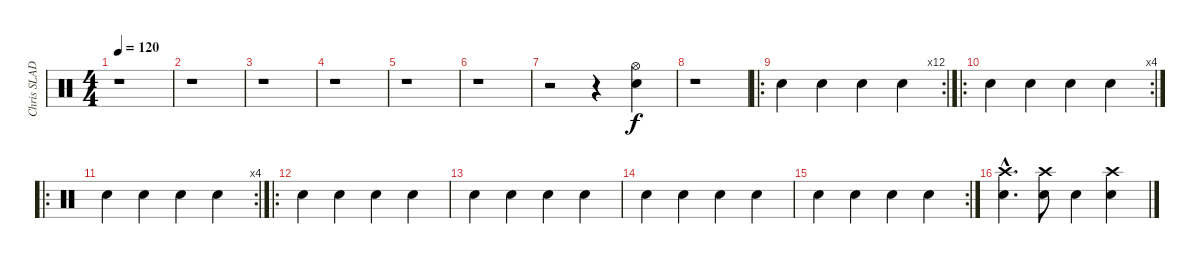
\track ("Chris SLADE" "Chris SLAD") {instrument percussion}
\staff {score}
\articulation defaults
\ts (4 4)
\tempo 120
\clef neutral
\ks c
r.1{dy f} |
r.1 |
r.1 |
r.1 |
r.1 |
r.1 |
r.2 r.4 ("Snare (hit) 2" "Hi-Hat (open)").4 |
r.1 |
\ro
\rc 12 "Snare (hit) 2".4 "Snare (hit) 2".4 "Snare (hit) 2".4 "Snare (hit) 2".4
|
\ro
\rc 4 "Snare (hit) 2".4 "Snare (hit) 2".4 "Snare (hit) 2".4 "Snare (hit) 2".4
|
\ro
\rc 4 "Snare (hit) 2".4 "Snare (hit) 2".4 "Snare (hit) 2".4 "Snare (hit) 2".4
|
\ro "Snare (hit) 2".4 "Snare (hit) 2".4 "Snare (hit) 2".4 "Snare (hit) 2".4
|
"Snare (hit) 2".4 "Snare (hit) 2".4 "Snare (hit) 2".4 "Snare (hit) 2".4 |
"Snare (hit) 2".4 "Snare (hit) 2".4 "Snare (hit) 2".4 "Snare (hit) 2".4 |
\rc 2 "Snare (hit) 2".4 "Snare (hit) 2".4 "Snare (hit) 2".4 "Snare (hit) 2".4
|
("Snare (hit) 2"{hac} "Crash high (hit)"{hac}).4{d} ("Snare (hit) 2" "Crash high (hit)").8 "Snare (hit) 2".4 ("Snare (hit) 2" "Crash high (hit)").4
